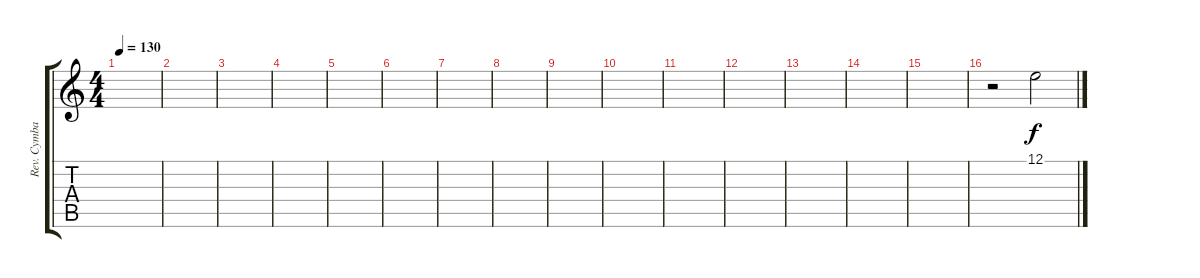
\track ("Rev. Cymbal" "Rev. Cymba") {instrument reversecymbal}
\staff {score tabs}
\tuning (E4 B3 G3 D3 A2 E2) {hide}
\ts (4 4)
\tempo 130
\clef g2
\ks c
|
|
|
|
|
|
|
|
|
|
|
|
|
|
|
r.2 12.1.2
